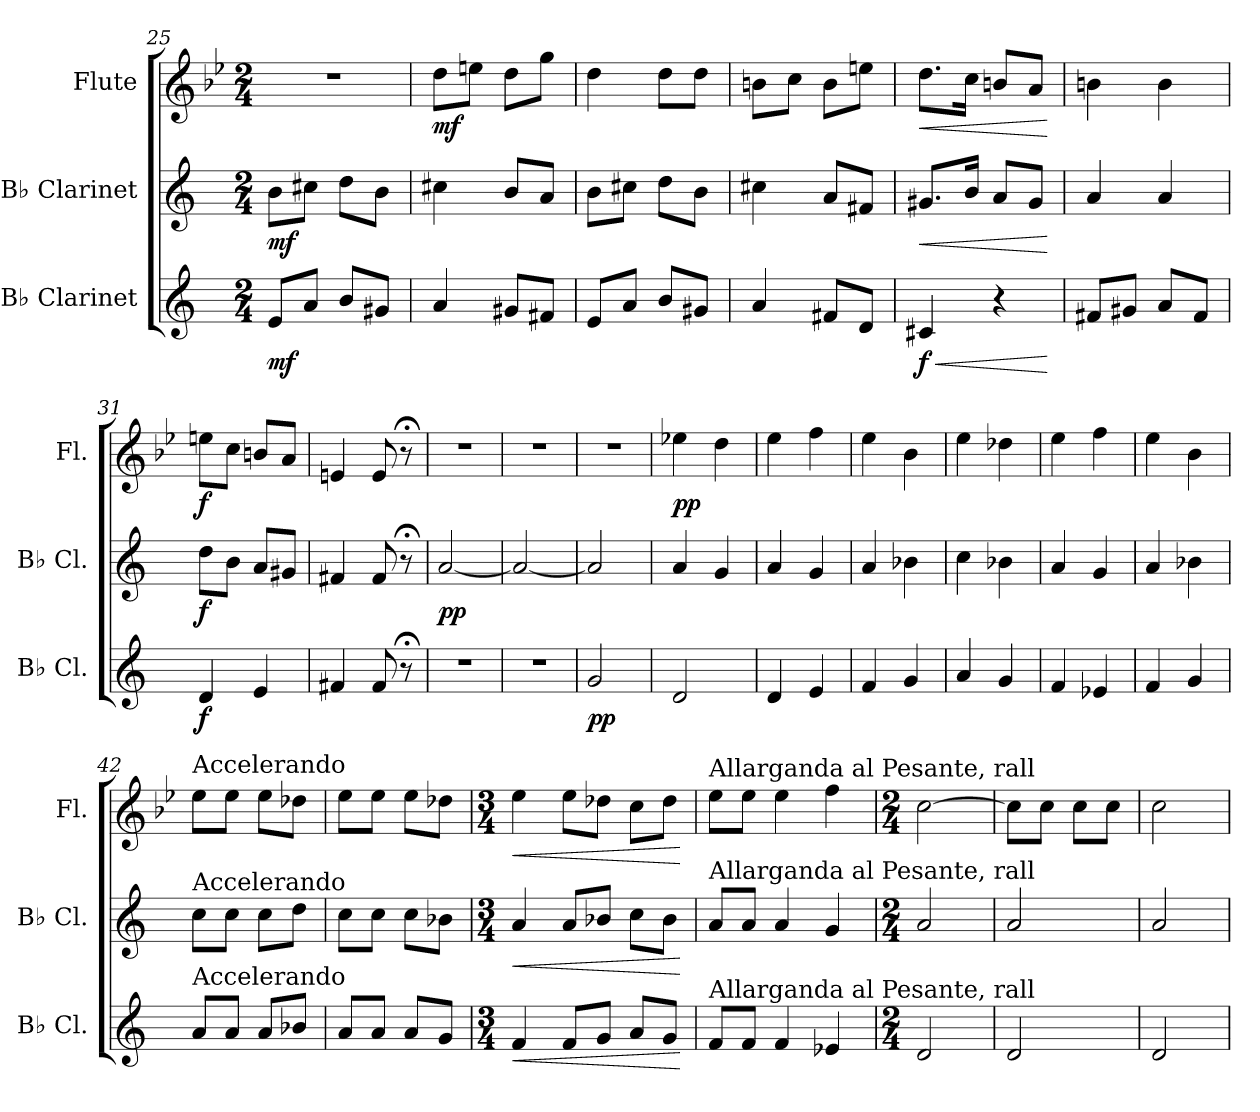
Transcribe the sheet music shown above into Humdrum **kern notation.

**kern	**dynam	**kern	**dynam	**kern	**dynam
*part3	*part3	*part2	*part2	*part1	*part1
*staff3	*staff3	*staff2	*staff2	*staff1	*staff1
*I"B♭ Clarinet	*	*I"B♭ Clarinet	*	*I"Flute	*
*I'B♭ Cl.	*	*I'B♭ Cl.	*	*I'Fl.	*
!!LO:LB:g=z
*clefG2	*	*clefG2	*	*clefG2	*
*ITrd1c2	*	*ITrd1c2	*	*	*
*k[b-e-]	*	*k[b-e-]	*	*k[b-e-]	*
*M2/4	*	*M2/4	*	*M2/4	*
=25	=25	=25	=25	=25	=25
!	!LO:DY:b	!	!LO:DY:b	!	!
8d/L	mf	8a\L	mf	2r	.
8g/J	.	8bn\J	.	.	.
8a/L	.	8cc\L	.	.	.
8f#X/J	.	8a\J	.	.	.
=26	=26	=26	=26	=26	=26
!	!	!	!	!	!LO:DY:b
4g/	.	4bn\	.	8dd\L	mf
.	.	.	.	8een\J	.
8f#X/L	.	8a/L	.	8dd\L	.
8en/J	.	8g/J	.	8gg\J	.
=27	=27	=27	=27	=27	=27
8d/L	.	8a\L	.	4dd\	.
8g/J	.	8bn\J	.	.	.
8a/L	.	8cc\L	.	8dd\L	.
8f#X/J	.	8a\J	.	8dd\J	.
=28	=28	=28	=28	=28	=28
4g/	.	4bn\	.	8bn\L	.
.	.	.	.	8cc\J	.
8en/L	.	8g/L	.	8b\L	.
8c/J	.	8en/J	.	8een\J	.
=29	=29	=29	=29	=29	=29
!	!LO:HP:b	!	!LO:HP:b	!	!LO:HP:b
!	!LO:DY:n=1:b	!	!	!	!
4Bn/	< f	8.f#X/L	<	8.dd\L	<
.	.	16a/Jk	.	16cc\Jk	.
4r	.	8g/L	.	8bn/L	.
.	.	8f#/J	.	8a/J	.
.	[	.	[	.	[
=30	=30	=30	=30	=30	=30
8en/L	.	4g/	.	4bn\	.
8f#X/J	.	.	.	.	.
8g/L	.	4g/	.	4b\	.
8e/J	.	.	.	.	.
!!LO:PB:g=z
=31	=31	=31	=31	=31	=31
!	!LO:DY:b	!	!LO:DY:b	!	!LO:DY:b
4c/	f	8cc\L	f	8een\L	f
.	.	8a\J	.	8cc\J	.
4d/	.	8g/L	.	8bn/L	.
.	.	8f#X/J	.	8a/J	.
=32	=32	=32	=32	=32	=32
4en/	.	4en/	.	4en/	.
8e/	.	8e/	.	8e/	.
8r;<	.	8r;<	.	8r;<	.
=33	=33	=33	=33	=33	=33
!	!	!	!LO:DY:b	!	!
2r	.	[2g/	pp	2r	.
=34	=34	=34	=34	=34	=34
2r	.	2g/_	.	2r	.
=35	=35	=35	=35	=35	=35
!	!LO:DY:b	!	!	!	!
2f/	pp	2g/]	.	2r	.
=36	=36	=36	=36	=36	=36
!	!	!	!	!	!LO:DY:b
2c/	.	4g/	.	4ee-X\	pp
.	.	4f/	.	4dd\	.
=37	=37	=37	=37	=37	=37
4c/	.	4g/	.	4ee-\	.
4d/	.	4f/	.	4ff\	.
=38	=38	=38	=38	=38	=38
4e-/	.	4g/	.	4ee-\	.
4f/	.	4a-X\	.	4b-\	.
=39	=39	=39	=39	=39	=39
4g/	.	4b-\	.	4ee-\	.
4f/	.	4a-X\	.	4dd-X\	.
=40	=40	=40	=40	=40	=40
4e-/	.	4g/	.	4ee-\	.
4d-X/	.	4f/	.	4ff\	.
=41	=41	=41	=41	=41	=41
4e-/	.	4g/	.	4ee-\	.
4f/	.	4a-X\	.	4b-\	.
!!LO:LB:g=z
=42	=42	=42	=42	=42	=42
!	!	!	!	!LO:TX:a:t=Accelerando	!
!	!	!LO:TX:a:t=Accelerando	!	!	!
!LO:TX:a:t=Accelerando	!	!	!	!	!
8g/L	.	8b-\L	.	8ee-\L	.
8g/J	.	8b-\J	.	8ee-\J	.
8g/L	.	8b-\L	.	8ee-\L	.
8a-X/J	.	8cc\J	.	8dd-X\J	.
=43	=43	=43	=43	=43	=43
8g/L	.	8b-\L	.	8ee-\L	.
8g/J	.	8b-\J	.	8ee-\J	.
8g/L	.	8b-\L	.	8ee-\L	.
8f/J	.	8a-X\J	.	8dd-X\J	.
=44	=44	=44	=44	=44	=44
*M3/4	*	*M3/4	*	*M3/4	*
!	!LO:HP:b	!	!LO:HP:b	!	!LO:HP:b
4e-/	<	4g/	<	4ee-\	<
8e-/L	.	8g/L	.	8ee-\L	.
8f/J	.	8a-X/J	.	8dd-X\J	.
8g/L	.	8b-\L	.	8cc\L	.
8f/J	.	8a-\J	.	8dd-\J	.
.	[	.	[	.	[
=45	=45	=45	=45	=45	=45
!	!	!	!	!LO:TX:a:t=Allarganda al Pesante, rall	!
!	!	!LO:TX:a:t=Allarganda al Pesante, rall	!	!	!
!LO:TX:a:t=Allarganda al Pesante, rall	!	!	!	!	!
8e-/L	.	8g/L	.	8ee-\L	.
8e-/J	.	8g/J	.	8ee-\J	.
4e-/	.	4g/	.	4ee-\	.
4d-X/	.	4f/	.	4ff\	.
=46	=46	=46	=46	=46	=46
*M2/4	*	*M2/4	*	*M2/4	*
2c/	.	2g/	.	[2cc\	.
=47	=47	=47	=47	=47	=47
2c/	.	2g/	.	8cc\L]	.
.	.	.	.	8cc\J	.
.	.	.	.	8cc\L	.
.	.	.	.	8cc\J	.
=48	=48	=48	=48	=48	=48
2c/	.	2g/	.	2cc\	.
=	=	=	=	=	=
*-	*-	*-	*-	*-	*-
